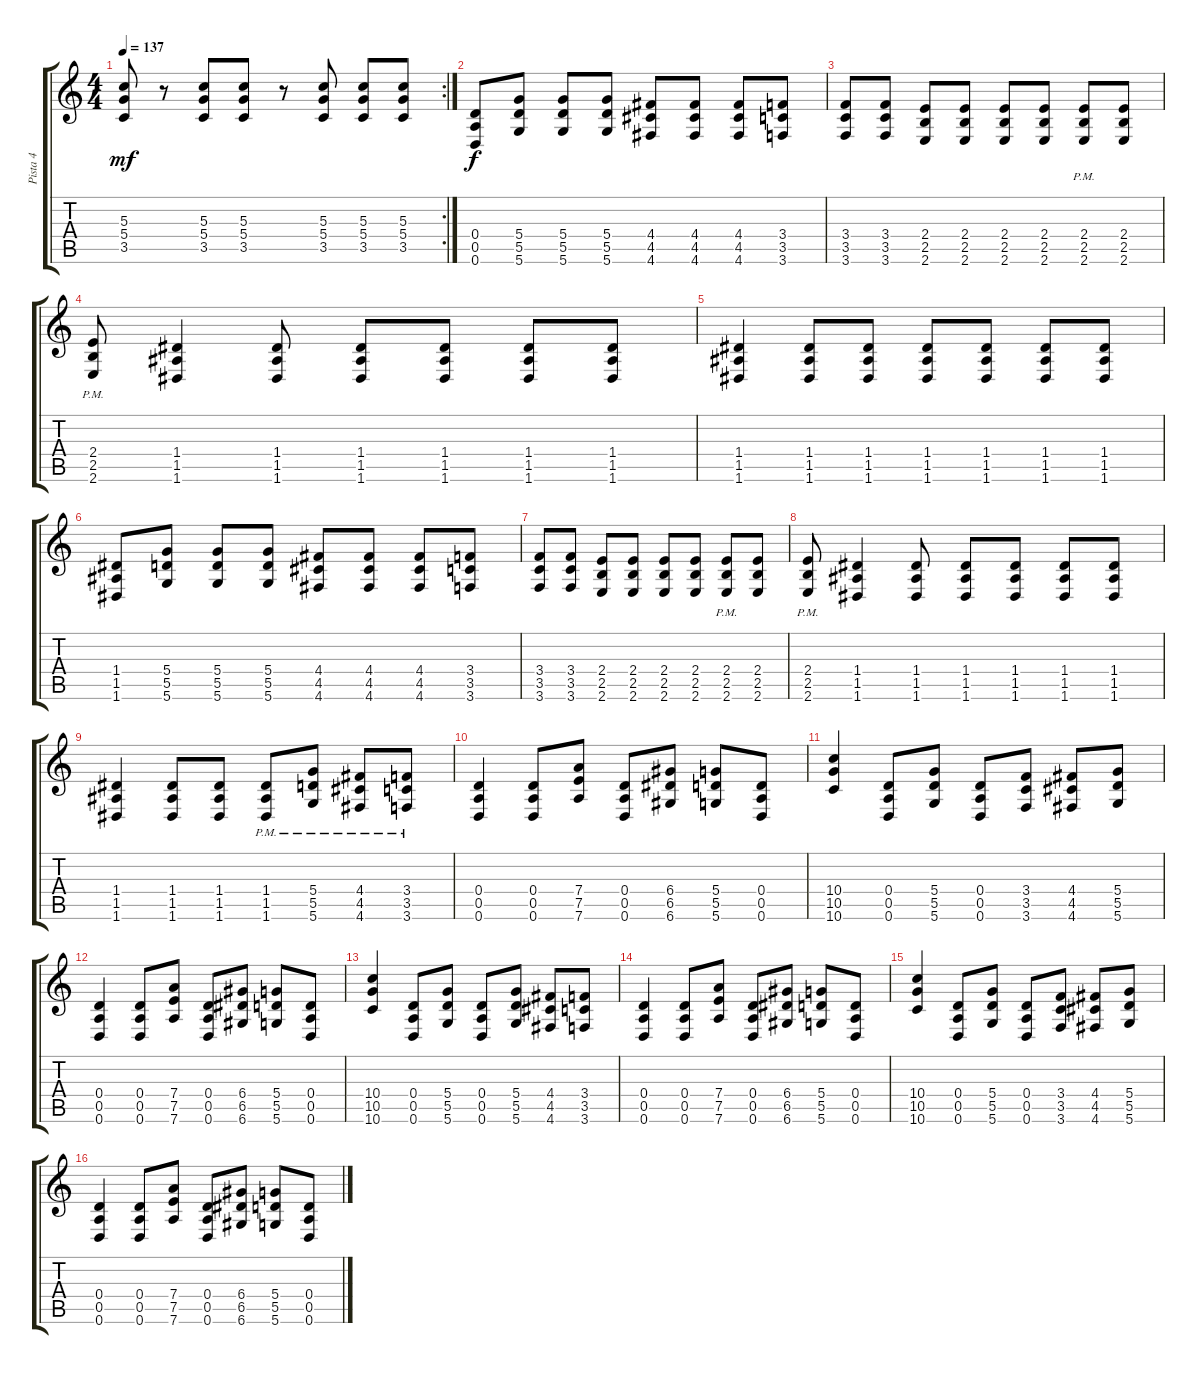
\track ("Pista 4" "Pista 4") {instrument distortionguitar}
\staff {score tabs}
\tuning (E4 B3 G3 D3 A2 D2) {hide}
\rc 2
\ts (4 4)
\tempo 137
\clef g2
\ks c
(5.3 5.4 3.5).8{dy mf} r.8 (5.3 5.4 3.5).8 (5.3 5.4 3.5).8 r.8 (5.3 5.4 3.5).8 (5.3 5.4 3.5).8 (5.3 5.4 3.5).8 |
(0.4 0.5 0.6).8{dy f} (5.4 5.5 5.6).8 (5.4 5.5 5.6).8 (5.4 5.5 5.6).8 (4.4 4.5 4.6).8 (4.4 4.5 4.6).8 (4.4 4.5 4.6).8 (3.4 3.5 3.6).8 |
(3.4 3.5 3.6).8 (3.4 3.5 3.6).8 (2.4 2.5 2.6).8 (2.4 2.5 2.6).8 (2.4 2.5 2.6).8 (2.4 2.5 2.6).8 (2.4{pm} 2.5{pm} 2.6{pm}).8 (2.4 2.5 2.6).8 |
(2.4{pm} 2.5{pm} 2.6{pm}).8 (1.4 1.5 1.6).4 (1.4 1.5 1.6).8 (1.4 1.5 1.6).8 (1.4 1.5 1.6).8 (1.4 1.5 1.6).8 (1.4 1.5 1.6).8 |
(1.4 1.5 1.6).4 (1.4 1.5 1.6).8 (1.4 1.5 1.6).8 (1.4 1.5 1.6).8 (1.4 1.5 1.6).8 (1.4 1.5 1.6).8 (1.4 1.5 1.6).8 |
(1.4 1.5 1.6).8 (5.4 5.5 5.6).8 (5.4 5.5 5.6).8 (5.4 5.5 5.6).8 (4.4 4.5 4.6).8 (4.4 4.5 4.6).8 (4.4 4.5 4.6).8 (3.4 3.5 3.6).8 |
(3.4 3.5 3.6).8 (3.4 3.5 3.6).8 (2.4 2.5 2.6).8 (2.4 2.5 2.6).8 (2.4 2.5 2.6).8 (2.4 2.5 2.6).8 (2.4{pm} 2.5{pm} 2.6{pm}).8 (2.4 2.5 2.6).8 |
(2.4{pm} 2.5{pm} 2.6{pm}).8 (1.4 1.5 1.6).4 (1.4 1.5 1.6).8 (1.4 1.5 1.6).8 (1.4 1.5 1.6).8 (1.4 1.5 1.6).8 (1.4 1.5 1.6).8 |
(1.4 1.5 1.6).4 (1.4 1.5 1.6).8 (1.4 1.5 1.6).8 (1.4{pm} 1.5{pm} 1.6{pm}).8 (5.4{pm} 5.5{pm} 5.6{pm}).8 (4.4{pm} 4.5{pm} 4.6{pm}).8 (3.4{pm} 3.5{pm} 3.6{pm}).8 |
(0.4 0.5 0.6).4 (0.4 0.5 0.6).8 (7.4 7.5 7.6).8 (0.4 0.5 0.6).8 (6.4 6.5 6.6).8 (5.4 5.5 5.6).8 (0.4 0.5 0.6).8 |
(10.4 10.5 10.6).4 (0.4 0.5 0.6).8 (5.4 5.5 5.6).8 (0.4 0.5 0.6).8 (3.4 3.5 3.6).8 (4.4 4.5 4.6).8 (5.4 5.5 5.6).8 |
(0.4 0.5 0.6).4 (0.4 0.5 0.6).8 (7.4 7.5 7.6).8 (0.4 0.5 0.6).8 (6.4 6.5 6.6).8 (5.4 5.5 5.6).8 (0.4 0.5 0.6).8 |
(10.4 10.5 10.6).4 (0.4 0.5 0.6).8 (5.4 5.5 5.6).8 (0.4 0.5 0.6).8 (5.4 5.5 5.6).8 (4.4 4.5 4.6).8 (3.4 3.5 3.6).8 |
(0.4 0.5 0.6).4 (0.4 0.5 0.6).8 (7.4 7.5 7.6).8 (0.4 0.5 0.6).8 (6.4 6.5 6.6).8 (5.4 5.5 5.6).8 (0.4 0.5 0.6).8 |
(10.4 10.5 10.6).4 (0.4 0.5 0.6).8 (5.4 5.5 5.6).8 (0.4 0.5 0.6).8 (3.4 3.5 3.6).8 (4.4 4.5 4.6).8 (5.4 5.5 5.6).8 |
(0.4 0.5 0.6).4 (0.4 0.5 0.6).8 (7.4 7.5 7.6).8 (0.4 0.5 0.6).8 (6.4 6.5 6.6).8 (5.4 5.5 5.6).8 (0.4 0.5 0.6).8
